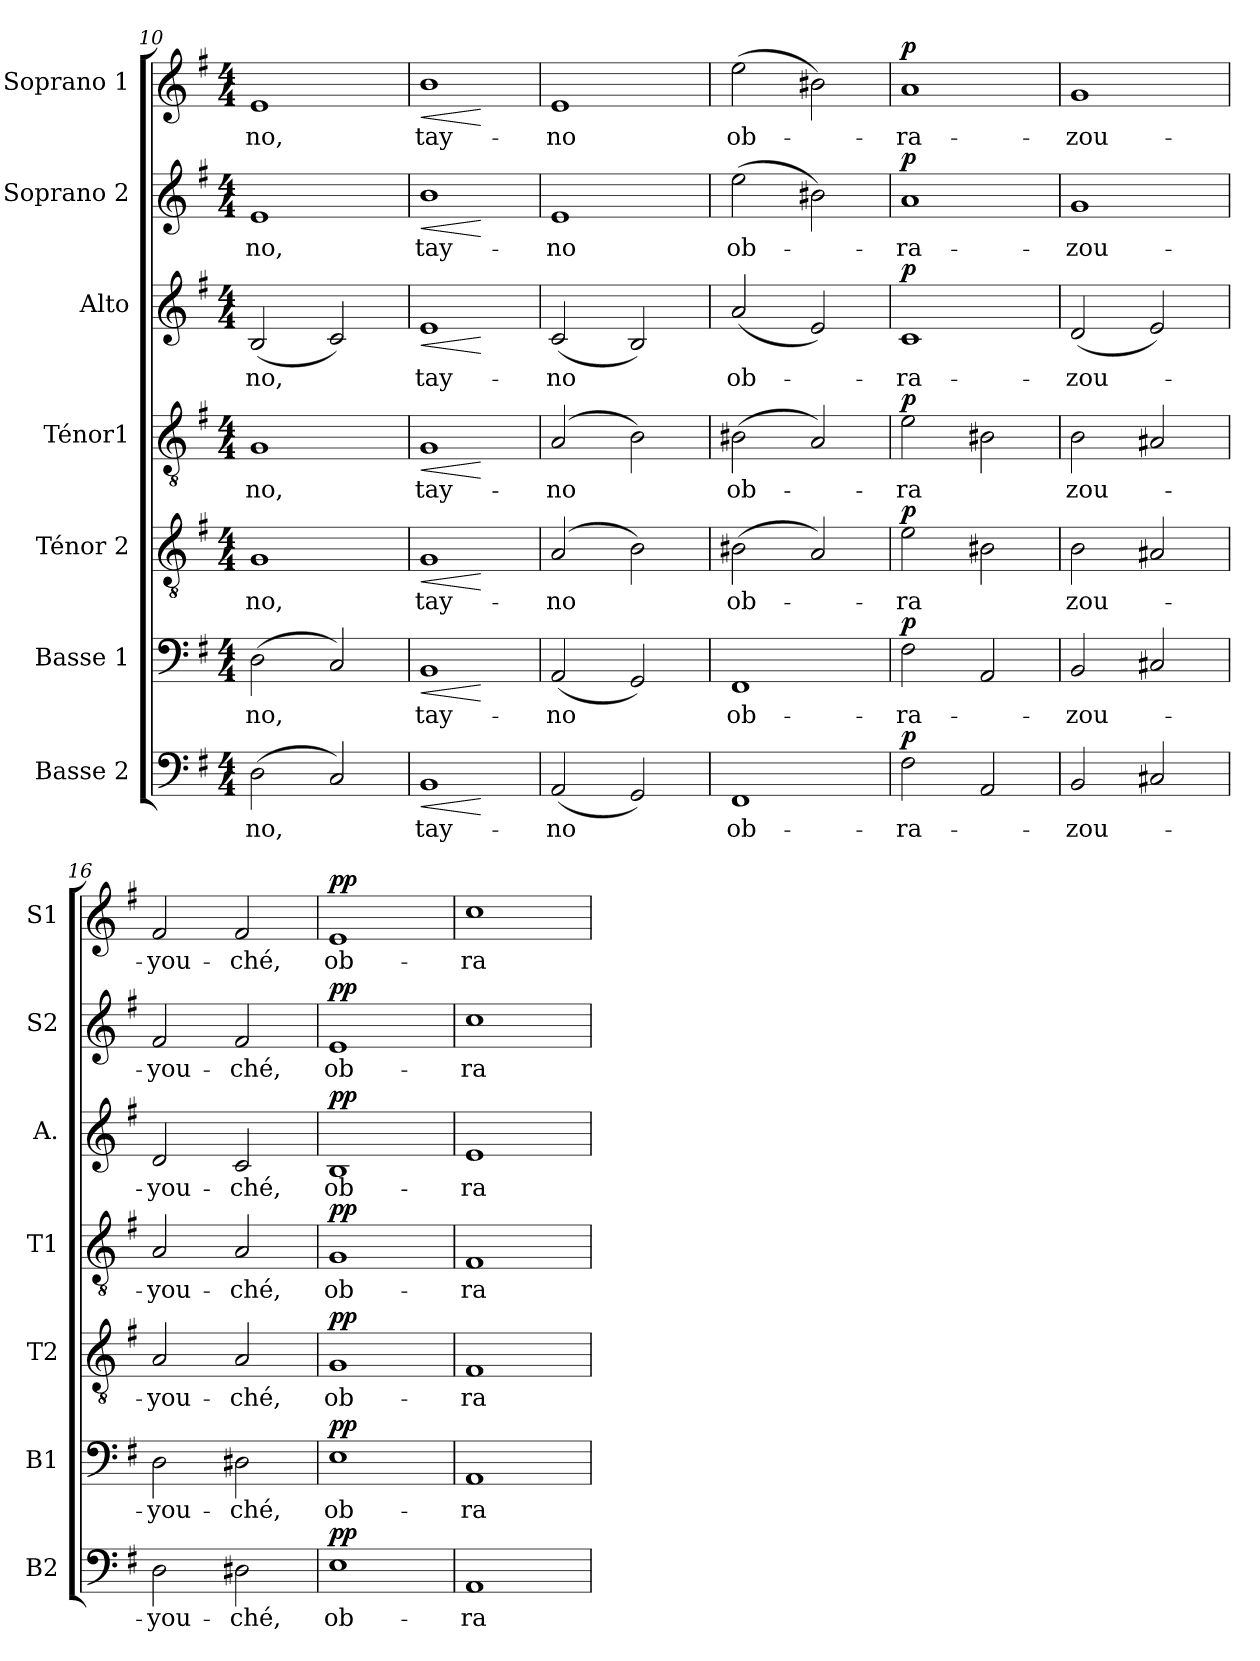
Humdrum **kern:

**kern	**text	**dynam	**kern	**text	**dynam	**kern	**text	**dynam	**kern	**text	**dynam	**kern	**text	**dynam	**kern	**text	**dynam	**kern	**text	**dynam
*part7	*part7	*part7	*part6	*part6	*part6	*part5	*part5	*part5	*part4	*part4	*part4	*part3	*part3	*part3	*part2	*part2	*part2	*part1	*part1	*part1
*staff7	*staff7	*staff7	*staff6	*staff6	*staff6	*staff5	*staff5	*staff5	*staff4	*staff4	*staff4	*staff3	*staff3	*staff3	*staff2	*staff2	*staff2	*staff1	*staff1	*staff1
*I"Basse 2	*	*	*I"Basse 1	*	*	*I"Ténor 2	*	*	*I"Ténor1	*	*	*I"Alto	*	*	*I"Soprano 2	*	*	*I"Soprano 1	*	*
*I'B2	*	*	*I'B1	*	*	*I'T2	*	*	*I'T1	*	*	*I'A.	*	*	*I'S2	*	*	*I'S1	*	*
*clefF4	*	*	*clefF4	*	*	*clefGv2	*	*	*clefGv2	*	*	*clefG2	*	*	*clefG2	*	*	*clefG2	*	*
*k[f#]	*	*	*k[f#]	*	*	*k[f#]	*	*	*k[f#]	*	*	*k[f#]	*	*	*k[f#]	*	*	*k[f#]	*	*
*M4/4	*	*	*M4/4	*	*	*M4/4	*	*	*M4/4	*	*	*M4/4	*	*	*M4/4	*	*	*M4/4	*	*
=10	=10	=10	=10	=10	=10	=10	=10	=10	=10	=10	=10	=10	=10	=10	=10	=10	=10	=10	=10	=10
!	!LO:LY:b	!	!	!LO:LY:b	!	!	!LO:LY:b	!	!	!LO:LY:b	!	!	!LO:LY:b	!	!	!LO:LY:b	!	!	!LO:LY:b	!
(>2D\	-no,	.	(>2D\	-no,	.	1G	-no,	.	1G	-no,	.	(<2B/	-no,	.	1e	-no,	.	1e	-no,	.
2C/)	.	.	2C/)	.	.	.	.	.	.	.	.	2c/)	.	.	.	.	.	.	.	.
=11	=11	=11	=11	=11	=11	=11	=11	=11	=11	=11	=11	=11	=11	=11	=11	=11	=11	=11	=11	=11
!	!LO:LY:b	!LO:HP:b	!	!LO:LY:b	!LO:HP:b	!	!LO:LY:b	!LO:HP:b	!	!LO:LY:b	!LO:HP:b	!	!LO:LY:b	!LO:HP:b	!	!LO:LY:b	!LO:HP:b	!	!LO:LY:b	!LO:HP:b
1BB	tay-	<	1BB	tay-	<	1G	tay-	<	1G	tay-	<	1e	tay-	<	1b	tay-	<	1b	tay-	<
.	.	[	.	.	[	.	.	[	.	.	[	.	.	[	.	.	[	.	.	[
=12	=12	=12	=12	=12	=12	=12	=12	=12	=12	=12	=12	=12	=12	=12	=12	=12	=12	=12	=12	=12
!	!LO:LY:b	!	!	!LO:LY:b	!	!	!LO:LY:b	!	!	!LO:LY:b	!	!	!LO:LY:b	!	!	!LO:LY:b	!	!	!LO:LY:b	!
(<2AA/	-no	.	(<2AA/	-no	.	(>2A/	-no	.	(>2A/	-no	.	(<2c/	-no	.	1e	-no	.	1e	-no	.
2GG/)	.	.	2GG/)	.	.	2B\)	.	.	2B\)	.	.	2B/)	.	.	.	.	.	.	.	.
=13	=13	=13	=13	=13	=13	=13	=13	=13	=13	=13	=13	=13	=13	=13	=13	=13	=13	=13	=13	=13
!	!LO:LY:b	!LO:DY:a	!	!LO:LY:b	!LO:DY:a	!	!LO:LY:b	!LO:DY:a	!	!LO:LY:b	!LO:DY:a	!	!LO:LY:b	!LO:DY:a	!	!LO:LY:b	!LO:DY:a	!	!LO:LY:b	!LO:DY:a
1FF#	ob-	other-dynamics	1FF#	ob-	other-dynamics	(>2B#X\	ob-	other-dynamics	(>2B#X\	ob-	other-dynamics	(<2a/	ob-	other-dynamics	(>2ee\	ob-	other-dynamics	(>2ee\	ob-	other-dynamics
.	.	.	.	.	.	2A/)	.	.	2A/)	.	.	2e/)	.	.	2b#X\)	.	.	2b#X\)	.	.
=14	=14	=14	=14	=14	=14	=14	=14	=14	=14	=14	=14	=14	=14	=14	=14	=14	=14	=14	=14	=14
!	!LO:LY:b	!LO:DY:a	!	!LO:LY:b	!LO:DY:a	!	!LO:LY:b	!LO:DY:a	!	!LO:LY:b	!LO:DY:a	!	!LO:LY:b	!LO:DY:a	!	!LO:LY:b	!LO:DY:a	!	!LO:LY:b	!LO:DY:a
2F#\	-ra-	p	2F#\	-ra-	p	2e\	-ra	p	2e\	-ra	p	1c	-ra-	p	1a	-ra-	p	1a	-ra-	p
2AA/	.	.	2AA/	.	.	2B#X\	.	.	2B#X\	.	.	.	.	.	.	.	.	.	.	.
=15	=15	=15	=15	=15	=15	=15	=15	=15	=15	=15	=15	=15	=15	=15	=15	=15	=15	=15	=15	=15
!	!LO:LY:b	!	!	!LO:LY:b	!	!	!LO:LY:b	!	!	!LO:LY:b	!	!	!LO:LY:b	!	!	!LO:LY:b	!	!	!LO:LY:b	!
2BB/	-zou-	.	2BB/	-zou-	.	2B\	zou-	.	2B\	zou-	.	(<2d/	-zou-	.	1g	-zou-	.	1g	-zou-	.
2C#X/	.	.	2C#X/	.	.	2A#X/	.	.	2A#X/	.	.	2e/)	.	.	.	.	.	.	.	.
!!LO:PB:g=z
=16	=16	=16	=16	=16	=16	=16	=16	=16	=16	=16	=16	=16	=16	=16	=16	=16	=16	=16	=16	=16
!	!LO:LY:b	!	!	!LO:LY:b	!	!	!LO:LY:b	!	!	!LO:LY:b	!	!	!LO:LY:b	!	!	!LO:LY:b	!	!	!LO:LY:b	!
2D\	-you-	.	2D\	-you-	.	2A/	-you-	.	2A/	-you-	.	2d/	-you-	.	2f#/	-you-	.	2f#/	-you-	.
!	!LO:LY:b	!	!	!LO:LY:b	!	!	!LO:LY:b	!	!	!LO:LY:b	!	!	!LO:LY:b	!	!	!LO:LY:b	!	!	!LO:LY:b	!
2D#X\	-ché,	.	2D#X\	-ché,	.	2A/	-ché,	.	2A/	-ché,	.	2c/	-ché,	.	2f#/	-ché,	.	2f#/	-ché,	.
=17	=17	=17	=17	=17	=17	=17	=17	=17	=17	=17	=17	=17	=17	=17	=17	=17	=17	=17	=17	=17
!	!LO:LY:b	!LO:DY:a	!	!LO:LY:b	!LO:DY:a	!	!LO:LY:b	!LO:DY:a	!	!LO:LY:b	!LO:DY:a	!	!LO:LY:b	!LO:DY:a	!	!LO:LY:b	!LO:DY:a	!	!LO:LY:b	!LO:DY:a
1E	ob-	pp	1E	ob-	pp	1G	ob-	pp	1G	ob-	pp	1B	ob-	pp	1e	ob-	pp	1e	ob-	pp
=18	=18	=18	=18	=18	=18	=18	=18	=18	=18	=18	=18	=18	=18	=18	=18	=18	=18	=18	=18	=18
!	!LO:LY:b	!	!	!LO:LY:b	!	!	!LO:LY:b	!	!	!LO:LY:b	!	!	!LO:LY:b	!	!	!LO:LY:b	!	!	!LO:LY:b	!
1AA	-ra-	.	1AA	-ra-	.	1F#	-ra-	.	1F#	-ra-	.	1e	-ra-	.	1cc	-ra-	.	1cc	-ra-	.
=	=	=	=	=	=	=	=	=	=	=	=	=	=	=	=	=	=	=	=	=
*-	*-	*-	*-	*-	*-	*-	*-	*-	*-	*-	*-	*-	*-	*-	*-	*-	*-	*-	*-	*-
